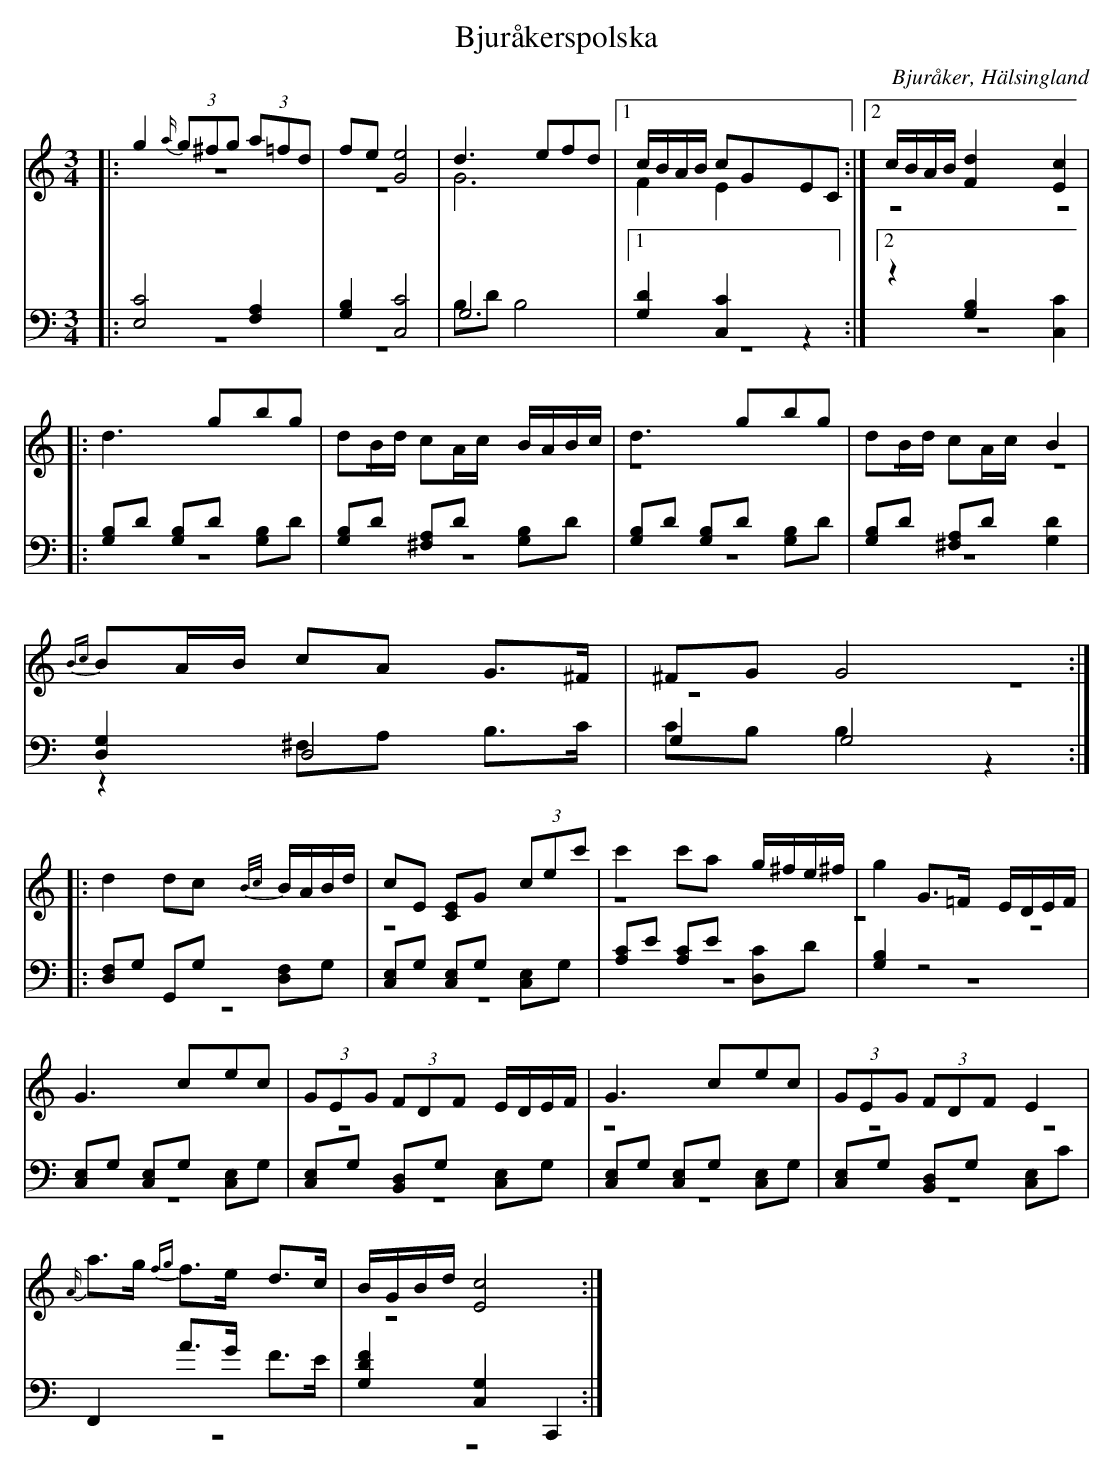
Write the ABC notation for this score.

X:1
T: Bjuråkerspolska
O: Bjuråker, Hälsingland
M: 3/4
L: 1/8
K: C
V:1
V:2 merge
V:3
V:4 merge
V:1
|:g2 {a/} (3g^fg (3a=fd|fe [G4e4]|d3 efd|1 c/B/A/B/ cGEC:|2 c/B/A/B/ [F2d2][E2c2]|
|:d3 gbg| dB/d/ cA/c/ B/A/B/c/| d3 gbg| dB/d/ cA/c/ B2|
{B8/5c8/5}BA/B/ cA G>^F| ^FG G4 :|
|:d2 dc {B/c/}B/A/B/d/|cE [CE]G (3cec'|c'2 c'a g/^f/e/^f/|g2 G>=F E/D/E/F/|
G3 cec|(3GEG (3FDF E/D/E/F/|G3 cec|(3GEG (3FDF E2|
{A/}a>g {fg}f>e d>c|B/G/B/d/ [E4c4]:|
V:2
|:z6|z6|G6|1 F2 E2:|2 z6|
|:z6|z6|z6|z6|
z6|z6:|
|:z6|z6|z6|z6|
z6|z6|z6|z6|
z6|z6:|
V:3 clef=bass
|:[E,4C4] [F,2A,2]|[G,2B,2] [C,4C4]|G,6|1 [G,2D2][C,2C2] z2:|2 z2 [G,2B,2][C,2C2]|
|:[G,B,]D [G,B,]D [G,B,]D|[G,B,]D [^F,A,]D [G,B,]D|[G,B,]D [G,B,]D [G,B,]D|[G,B,]D [^F,A,]D [G,2D2]|
[D,2G,2] D,4|G,2 G,4:|
|:[D,F,]G, G,,G, [D,F,]G,|[C,E,]G, [C,E,]G, [C,E,]G,|[A,C]E [A,C]E [D,C]D| [G,2B,2] z4|
[C,E,]G, [C,E,]G, [C,E,]G,|[C,E,]G, [B,,D,]G, [C,E,]G,|[C,E,]G, [C,E,]G, [C,E,]G,|[C,E,]G, [B,,D,]G, [C,E,]C|
F,,2 A>G F>E|[G,2D2F2] [C,2G,2] C,,2:|
V:4 clef=bass
|:z6|z6|B,D B,4|1 z6:|2 z6|
|:z6|z6|z6| z6|
z2 ^F,A, B,>C |CB, B,2 z2:|
|:z6|z6|z6|z6|
z6|z6|z6|z6|
z6|z6:|
